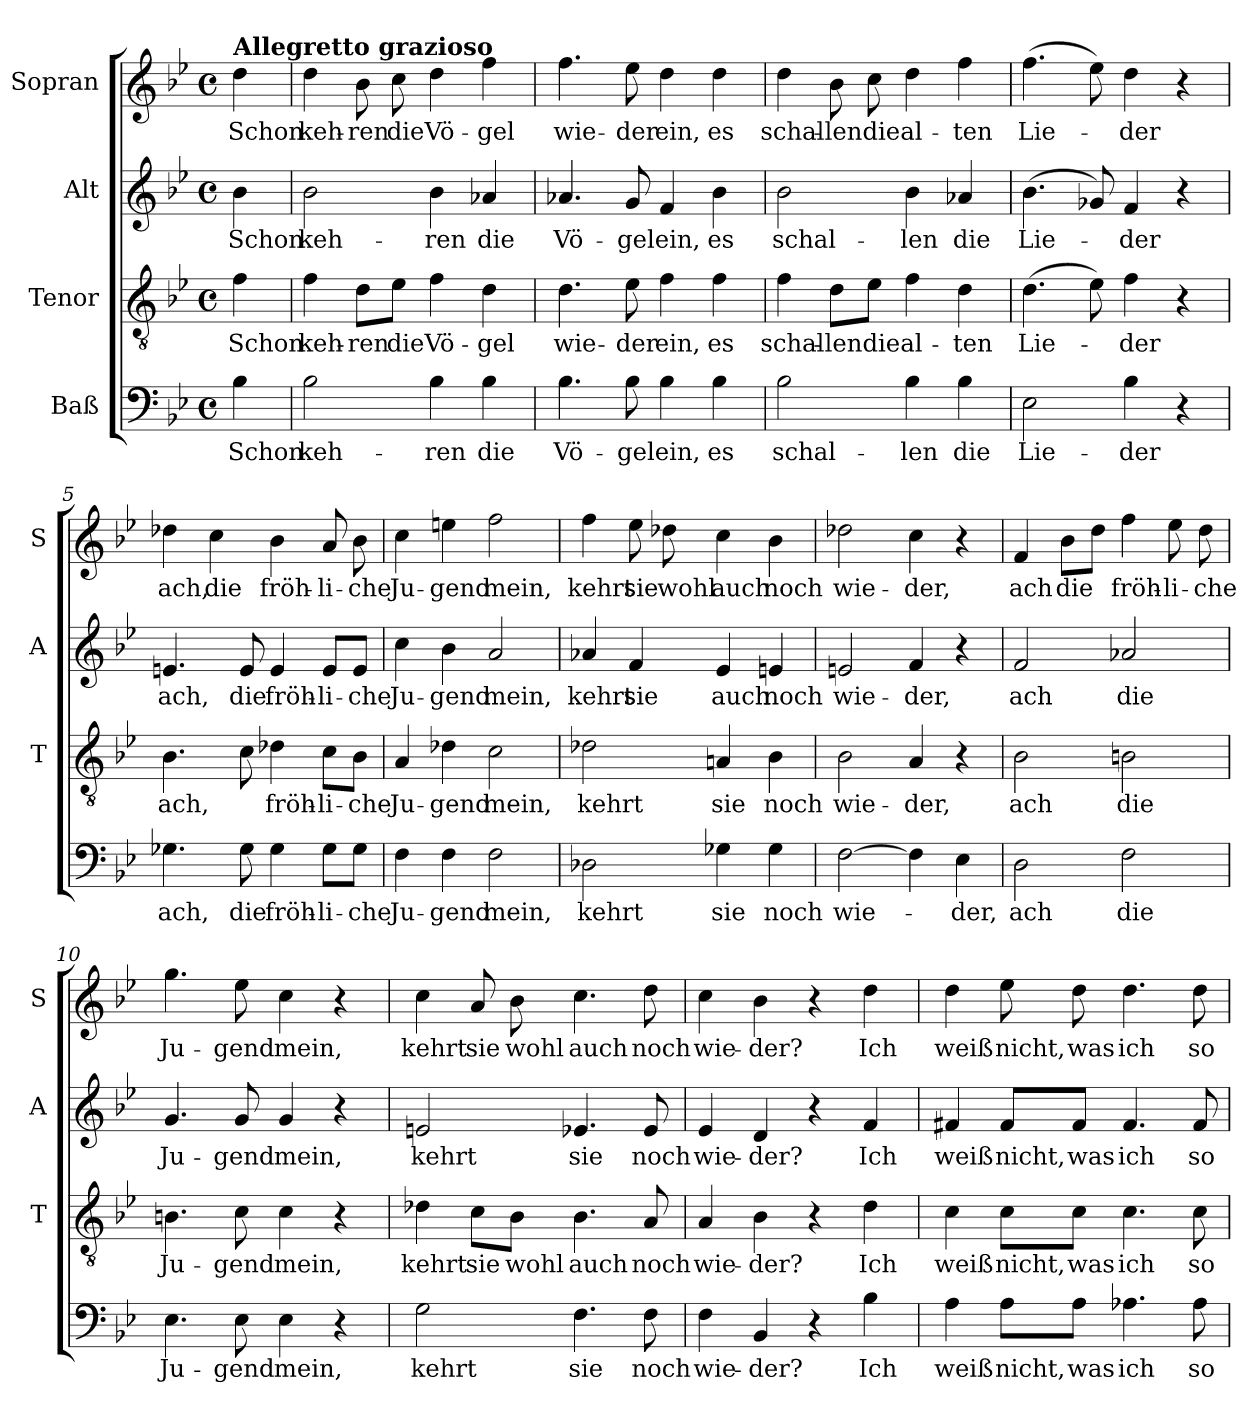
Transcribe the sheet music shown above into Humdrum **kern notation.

**kern	**text	**kern	**text	**kern	**text	**kern	**text
*part4	*part4	*part3	*part3	*part2	*part2	*part1	*part1
*staff4	*staff4	*staff3	*staff3	*staff2	*staff2	*staff1	*staff1
*I"Baß	*	*I"Tenor	*	*I"Alt	*	*I"Sopran	*
*	*	*I'T	*	*I'A	*	*I'S	*
*clefF4	*	*clefGv2	*	*clefG2	*	*clefG2	*
*k[b-e-]	*	*k[b-e-]	*	*k[b-e-]	*	*k[b-e-]	*
*B-:	*	*B-:	*	*B-:	*	*B-:	*
*M4/4	*	*M4/4	*	*M4/4	*	*M4/4	*
*met(c)	*	*met(c)	*	*met(c)	*	*met(c)	*
=	=	=	=	=	=	=	=
!	!	!	!	!	!	!LO:TX:a:B:t=Allegretto grazioso	!
4B-	Schon	4f	Schon	4b-	Schon	4dd	Schon
=1	=1	=1	=1	=1	=1	=1	=1
2B-	keh-	4f	keh-	2b-	keh-	4dd	keh-
.	.	8d\L	-ren	.	.	8b-	-ren
.	.	8e-\J	die	.	.	8cc	die
4B-	-ren	4f	Vö-	4b-	-ren	4dd	Vö-
4B-	die	4d	-gel	4a-X	die	4ff	-gel
=2	=2	=2	=2	=2	=2	=2	=2
4.B-	Vö-	4.d	wie-	4.a-X	Vö-	4.ff	wie-
8B-	-gel	8e-	-der	8g	-gel	8ee-	-der
4B-	ein,	4f	ein,	4f	ein,	4dd	ein,
4B-	es	4f	es	4b-	es	4dd	es
=3	=3	=3	=3	=3	=3	=3	=3
2B-	schal-	4f	schal-	2b-	schal-	4dd	schal-
.	.	8d\L	-len	.	.	8b-	-len
.	.	8e-\J	die	.	.	8cc	die
4B-	-len	4f	al-	4b-	-len	4dd	al-
4B-	die	4d	-ten	4a-X	die	4ff	-ten
=4	=4	=4	=4	=4	=4	=4	=4
2E-	Lie-	(4.d	Lie-	(4.b-	Lie-	(4.ff	Lie-
.	.	8e-)	.	8g-X)	.	8ee-)	.
4B-	-der	4f	-der	4f	-der	4dd	-der
4r	.	4r	.	4r	.	4r	.
=5	=5	=5	=5	=5	=5	=5	=5
4.G-X	ach,	4.B-	ach,	4.en	ach,	4dd-X	ach,
.	.	.	.	.	.	4cc	die
8G-	die	8c	.	8e	die	.	.
4G-	fröh-	4d-X	fröh-	4e	fröh-	4b-	fröh-
8G-\L	-li-	8c\L	-li-	8e/L	-li-	8a	-li-
8G-\J	-che	8B-\J	-che	8e/J	-che	8b-	-che
=6	=6	=6	=6	=6	=6	=6	=6
4F	Ju-	4A	Ju-	4cc	Ju-	4cc	Ju-
4F	-gend	4d-X	-gend	4b-	-gend	4een	-gend
2F	mein,	2c	mein,	2a	mein,	2ff	mein,
=7	=7	=7	=7	=7	=7	=7	=7
2D-X	kehrt	2d-X	kehrt	4a-X	kehrt	4ff	kehrt
.	.	.	.	4f	sie	8ee-	sie
.	.	.	.	.	.	8dd-X	wohl
4G-X	sie	4An	sie	4e-	auch	4cc	auch
4G-	noch	4B-	noch	4en	noch	4b-	noch
=8	=8	=8	=8	=8	=8	=8	=8
[2F	wie-	2B-	wie-	2en	wie-	2dd-X	wie-
4F]	.	4A	-der,	4f	-der,	4cc	-der,
4E-	-der,	4r	.	4r	.	4r	.
=9	=9	=9	=9	=9	=9	=9	=9
2D	ach	2B-	ach	2f	ach	4f	ach
.	.	.	.	.	.	8b-L	die
.	.	.	.	.	.	8ddJ	.
2F	die	2Bn	die	2a-X	die	4ff	fröh-
.	.	.	.	.	.	8ee-	-li-
.	.	.	.	.	.	8dd	-che
=10	=10	=10	=10	=10	=10	=10	=10
4.E-	Ju-	4.Bn	Ju-	4.g	Ju-	4.gg	Ju-
8E-	-gend	8c	-gend	8g	-gend	8ee-	-gend
4E-	mein,	4c	mein,	4g	mein,	4cc	mein,
4r	.	4r	.	4r	.	4r	.
=11	=11	=11	=11	=11	=11	=11	=11
2G	kehrt	4d-X	kehrt	2en	kehrt	4cc	kehrt
.	.	8c\L	sie	.	.	8a	sie
.	.	8B-\J	wohl	.	.	8b-	wohl
4.F	sie	4.B-	auch	4.e-X	sie	4.cc	auch
8F	noch	8A	noch	8e-	noch	8dd	noch
=12	=12	=12	=12	=12	=12	=12	=12
4F	wie-	4A	wie-	4e-	wie-	4cc	wie-
4BB-	-der?	4B-	-der?	4d	-der?	4b-	-der?
4r	.	4r	.	4r	.	4r	.
4B-	Ich	4d	Ich	4f	Ich	4dd	Ich
=13	=13	=13	=13	=13	=13	=13	=13
4A	weiß	4c	weiß	4f#X	weiß	4dd	weiß
8A\L	nicht,	8c\L	nicht,	8f#/L	nicht,	8ee-	nicht,
8A\J	was	8c\J	was	8f#/J	was	8dd	was
4.A-X	ich	4.c	ich	4.f#	ich	4.dd	ich
8A-	so	8c	so	8f#	so	8dd	so
=	=	=	=	=	=	=	=
*-	*-	*-	*-	*-	*-	*-	*-
